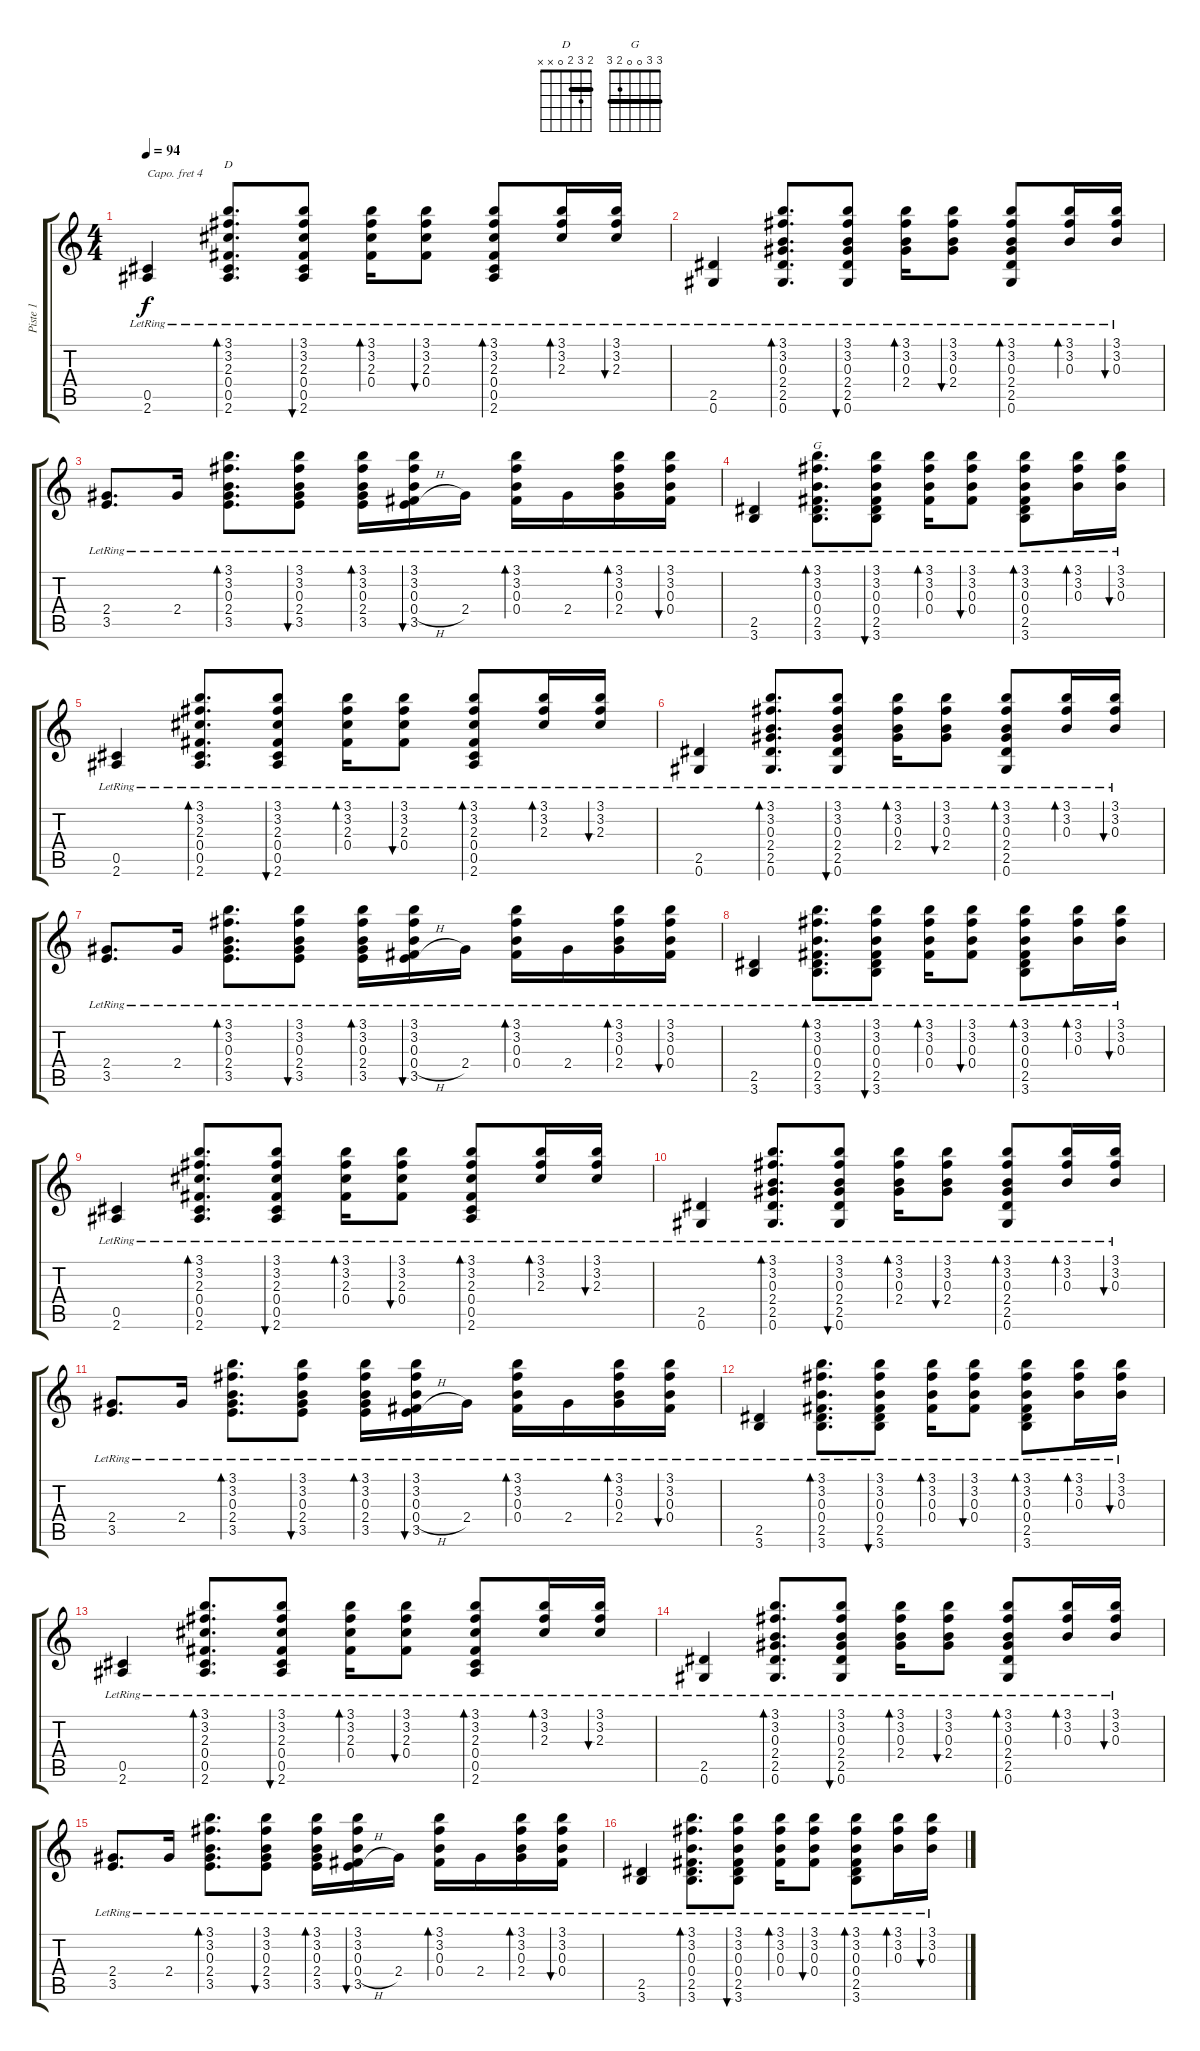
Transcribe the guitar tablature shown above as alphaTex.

\track ("Piste 1" "Piste 1") {instrument acousticguitarsteel}
\staff {score tabs}
\capo 4
\tuning (E4 B3 G3 D3 A2 E2) {hide}
\chord ("D" 2 3 2 0 x x) {barre 2}
\chord ("G" 3 3 0 0 2 3) {barre 3}
\ts (4 4)
\tempo 94
\clef g2
\ks c
(0.5{lr} 2.6{lr}).4{dy f} (3.1{lr} 3.2{lr} 2.3{lr} 0.4{lr} 0.5{lr} 2.6{lr}).8{d bd 60 ch "D"} (3.1{lr} 3.2{lr} 2.3{lr} 0.4{lr} 0.5{lr} 2.6{lr}).8{bu 60} (3.1{lr} 3.2{lr} 2.3{lr} 0.4{lr}).16{bd 60} (3.1{lr} 3.2{lr} 2.3{lr} 0.4{lr}).8{bu 60} (3.1{lr} 3.2{lr} 2.3{lr} 0.4{lr} 0.5{lr} 2.6{lr}).8{bd 60} (3.1{lr} 3.2{lr} 2.3{lr}).16{bd 60} (3.1{lr} 3.2{lr} 2.3{lr}).16{bu 60} |
(2.5{lr} 0.6{lr}).4 (3.1{lr} 3.2{lr} 0.3{lr} 2.4{lr} 2.5{lr} 0.6{lr}).8{d bd 60} (3.1{lr} 3.2{lr} 0.3{lr} 2.4{lr} 2.5{lr} 0.6{lr}).8{bu 60} (3.1{lr} 3.2{lr} 0.3{lr} 2.4{lr}).16{bd 60} (3.1{lr} 3.2{lr} 0.3{lr} 2.4{lr}).8{bu 60} (3.1{lr} 3.2{lr} 0.3{lr} 2.4{lr} 2.5{lr} 0.6{lr}).8{bd 60} (3.1{lr} 3.2{lr} 0.3{lr}).16{bd 60} (3.1{lr} 3.2{lr} 0.3{lr}).16{bu 60} |
(2.4{lr} 3.5{lr}).8{d} 2.4{lr}.16 (3.1{lr} 3.2{lr} 0.3{lr} 2.4{lr} 3.5{lr}).8{d bd 60} (3.1{lr} 3.2{lr} 0.3{lr} 2.4{lr} 3.5{lr}).8{bu 60} (3.1{lr} 3.2{lr} 0.3{lr} 2.4{lr} 3.5{lr}).16{bd 60} (3.1{lr} 3.2{lr} 0.3{lr} 0.4{h lr} 3.5{lr}).16{bu 60} 2.4{lr}.16 (3.1{lr} 3.2{lr} 0.3{lr} 0.4{lr}).16{bd 60} 2.4{lr}.16 (3.1{lr} 3.2{lr} 0.3{lr} 2.4{lr}).16{bd 60} (3.1{lr} 3.2{lr} 0.3{lr} 0.4{lr}).16{bu 60} |
(2.5{lr} 3.6{lr}).4 (3.1{lr} 3.2{lr} 0.3{lr} 0.4{lr} 2.5{lr} 3.6{lr}).8{d bd 60 ch "G"} (3.1{lr} 3.2{lr} 0.3{lr} 0.4{lr} 2.5{lr} 3.6{lr}).8{bu 60} (3.1{lr} 3.2{lr} 0.3{lr} 0.4{lr}).16{bd 60} (3.1{lr} 3.2{lr} 0.3{lr} 0.4{lr}).8{bu 60} (3.1{lr} 3.2{lr} 0.3{lr} 0.4{lr} 2.5{lr} 3.6{lr}).8{bd 60} (3.1{lr} 3.2{lr} 0.3{lr}).16{bd 60} (3.1{lr} 3.2{lr} 0.3{lr}).16{bu 60} |
(0.5{lr} 2.6{lr}).4 (3.1{lr} 3.2{lr} 2.3{lr} 0.4{lr} 0.5{lr} 2.6{lr}).8{d bd 60} (3.1{lr} 3.2{lr} 2.3{lr} 0.4{lr} 0.5{lr} 2.6{lr}).8{bu 60} (3.1{lr} 3.2{lr} 2.3{lr} 0.4{lr}).16{bd 60} (3.1{lr} 3.2{lr} 2.3{lr} 0.4{lr}).8{bu 60} (3.1{lr} 3.2{lr} 2.3{lr} 0.4{lr} 0.5{lr} 2.6{lr}).8{bd 60} (3.1{lr} 3.2{lr} 2.3{lr}).16{bd 60} (3.1{lr} 3.2{lr} 2.3{lr}).16{bu 60} |
(2.5{lr} 0.6{lr}).4 (3.1{lr} 3.2{lr} 0.3{lr} 2.4{lr} 2.5{lr} 0.6{lr}).8{d bd 60} (3.1{lr} 3.2{lr} 0.3{lr} 2.4{lr} 2.5{lr} 0.6{lr}).8{bu 60} (3.1{lr} 3.2{lr} 0.3{lr} 2.4{lr}).16{bd 60} (3.1{lr} 3.2{lr} 0.3{lr} 2.4{lr}).8{bu 60} (3.1{lr} 3.2{lr} 0.3{lr} 2.4{lr} 2.5{lr} 0.6{lr}).8{bd 60} (3.1{lr} 3.2{lr} 0.3{lr}).16{bd 60} (3.1{lr} 3.2{lr} 0.3{lr}).16{bu 60} |
(2.4{lr} 3.5{lr}).8{d} 2.4{lr}.16 (3.1{lr} 3.2{lr} 0.3{lr} 2.4{lr} 3.5{lr}).8{d bd 60} (3.1{lr} 3.2{lr} 0.3{lr} 2.4{lr} 3.5{lr}).8{bu 60} (3.1{lr} 3.2{lr} 0.3{lr} 2.4{lr} 3.5{lr}).16{bd 60} (3.1{lr} 3.2{lr} 0.3{lr} 0.4{h lr} 3.5{lr}).16{bu 60} 2.4{lr}.16 (3.1{lr} 3.2{lr} 0.3{lr} 0.4{lr}).16{bd 60} 2.4{lr}.16 (3.1{lr} 3.2{lr} 0.3{lr} 2.4{lr}).16{bd 60} (3.1{lr} 3.2{lr} 0.3{lr} 0.4{lr}).16{bu 60} |
(2.5{lr} 3.6{lr}).4 (3.1{lr} 3.2{lr} 0.3{lr} 0.4{lr} 2.5{lr} 3.6{lr}).8{d bd 60} (3.1{lr} 3.2{lr} 0.3{lr} 0.4{lr} 2.5{lr} 3.6{lr}).8{bu 60} (3.1{lr} 3.2{lr} 0.3{lr} 0.4{lr}).16{bd 60} (3.1{lr} 3.2{lr} 0.3{lr} 0.4{lr}).8{bu 60} (3.1{lr} 3.2{lr} 0.3{lr} 0.4{lr} 2.5{lr} 3.6{lr}).8{bd 60} (3.1{lr} 3.2{lr} 0.3{lr}).16{bd 60} (3.1{lr} 3.2{lr} 0.3{lr}).16{bu 60} |
(0.5{lr} 2.6{lr}).4 (3.1{lr} 3.2{lr} 2.3{lr} 0.4{lr} 0.5{lr} 2.6{lr}).8{d bd 60} (3.1{lr} 3.2{lr} 2.3{lr} 0.4{lr} 0.5{lr} 2.6{lr}).8{bu 60} (3.1{lr} 3.2{lr} 2.3{lr} 0.4{lr}).16{bd 60} (3.1{lr} 3.2{lr} 2.3{lr} 0.4{lr}).8{bu 60} (3.1{lr} 3.2{lr} 2.3{lr} 0.4{lr} 0.5{lr} 2.6{lr}).8{bd 60} (3.1{lr} 3.2{lr} 2.3{lr}).16{bd 60} (3.1{lr} 3.2{lr} 2.3{lr}).16{bu 60} |
(2.5{lr} 0.6{lr}).4 (3.1{lr} 3.2{lr} 0.3{lr} 2.4{lr} 2.5{lr} 0.6{lr}).8{d bd 60} (3.1{lr} 3.2{lr} 0.3{lr} 2.4{lr} 2.5{lr} 0.6{lr}).8{bu 60} (3.1{lr} 3.2{lr} 0.3{lr} 2.4{lr}).16{bd 60} (3.1{lr} 3.2{lr} 0.3{lr} 2.4{lr}).8{bu 60} (3.1{lr} 3.2{lr} 0.3{lr} 2.4{lr} 2.5{lr} 0.6{lr}).8{bd 60} (3.1{lr} 3.2{lr} 0.3{lr}).16{bd 60} (3.1{lr} 3.2{lr} 0.3{lr}).16{bu 60} |
(2.4{lr} 3.5{lr}).8{d} 2.4{lr}.16 (3.1{lr} 3.2{lr} 0.3{lr} 2.4{lr} 3.5{lr}).8{d bd 60} (3.1{lr} 3.2{lr} 0.3{lr} 2.4{lr} 3.5{lr}).8{bu 60} (3.1{lr} 3.2{lr} 0.3{lr} 2.4{lr} 3.5{lr}).16{bd 60} (3.1{lr} 3.2{lr} 0.3{lr} 0.4{h lr} 3.5{lr}).16{bu 60} 2.4{lr}.16 (3.1{lr} 3.2{lr} 0.3{lr} 0.4{lr}).16{bd 60} 2.4{lr}.16 (3.1{lr} 3.2{lr} 0.3{lr} 2.4{lr}).16{bd 60} (3.1{lr} 3.2{lr} 0.3{lr} 0.4{lr}).16{bu 60} |
(2.5{lr} 3.6{lr}).4 (3.1{lr} 3.2{lr} 0.3{lr} 0.4{lr} 2.5{lr} 3.6{lr}).8{d bd 60} (3.1{lr} 3.2{lr} 0.3{lr} 0.4{lr} 2.5{lr} 3.6{lr}).8{bu 60} (3.1{lr} 3.2{lr} 0.3{lr} 0.4{lr}).16{bd 60} (3.1{lr} 3.2{lr} 0.3{lr} 0.4{lr}).8{bu 60} (3.1{lr} 3.2{lr} 0.3{lr} 0.4{lr} 2.5{lr} 3.6{lr}).8{bd 60} (3.1{lr} 3.2{lr} 0.3{lr}).16{bd 60} (3.1{lr} 3.2{lr} 0.3{lr}).16{bu 60} |
(0.5{lr} 2.6{lr}).4 (3.1{lr} 3.2{lr} 2.3{lr} 0.4{lr} 0.5{lr} 2.6{lr}).8{d bd 60} (3.1{lr} 3.2{lr} 2.3{lr} 0.4{lr} 0.5{lr} 2.6{lr}).8{bu 60} (3.1{lr} 3.2{lr} 2.3{lr} 0.4{lr}).16{bd 60} (3.1{lr} 3.2{lr} 2.3{lr} 0.4{lr}).8{bu 60} (3.1{lr} 3.2{lr} 2.3{lr} 0.4{lr} 0.5{lr} 2.6{lr}).8{bd 60} (3.1{lr} 3.2{lr} 2.3{lr}).16{bd 60} (3.1{lr} 3.2{lr} 2.3{lr}).16{bu 60} |
(2.5{lr} 0.6{lr}).4 (3.1{lr} 3.2{lr} 0.3{lr} 2.4{lr} 2.5{lr} 0.6{lr}).8{d bd 60} (3.1{lr} 3.2{lr} 0.3{lr} 2.4{lr} 2.5{lr} 0.6{lr}).8{bu 60} (3.1{lr} 3.2{lr} 0.3{lr} 2.4{lr}).16{bd 60} (3.1{lr} 3.2{lr} 0.3{lr} 2.4{lr}).8{bu 60} (3.1{lr} 3.2{lr} 0.3{lr} 2.4{lr} 2.5{lr} 0.6{lr}).8{bd 60} (3.1{lr} 3.2{lr} 0.3{lr}).16{bd 60} (3.1{lr} 3.2{lr} 0.3{lr}).16{bu 60} |
(2.4{lr} 3.5{lr}).8{d} 2.4{lr}.16 (3.1{lr} 3.2{lr} 0.3{lr} 2.4{lr} 3.5{lr}).8{d bd 60} (3.1{lr} 3.2{lr} 0.3{lr} 2.4{lr} 3.5{lr}).8{bu 60} (3.1{lr} 3.2{lr} 0.3{lr} 2.4{lr} 3.5{lr}).16{bd 60} (3.1{lr} 3.2{lr} 0.3{lr} 0.4{h lr} 3.5{lr}).16{bu 60} 2.4{lr}.16 (3.1{lr} 3.2{lr} 0.3{lr} 0.4{lr}).16{bd 60} 2.4{lr}.16 (3.1{lr} 3.2{lr} 0.3{lr} 2.4{lr}).16{bd 60} (3.1{lr} 3.2{lr} 0.3{lr} 0.4{lr}).16{bu 60} |
(2.5{lr} 3.6{lr}).4 (3.1{lr} 3.2{lr} 0.3{lr} 0.4{lr} 2.5{lr} 3.6{lr}).8{d bd 60} (3.1{lr} 3.2{lr} 0.3{lr} 0.4{lr} 2.5{lr} 3.6{lr}).8{bu 60} (3.1{lr} 3.2{lr} 0.3{lr} 0.4{lr}).16{bd 60} (3.1{lr} 3.2{lr} 0.3{lr} 0.4{lr}).8{bu 60} (3.1{lr} 3.2{lr} 0.3{lr} 0.4{lr} 2.5{lr} 3.6{lr}).8{bd 60} (3.1{lr} 3.2{lr} 0.3{lr}).16{bd 60} (3.1{lr} 3.2{lr} 0.3{lr}).16{bu 60}
